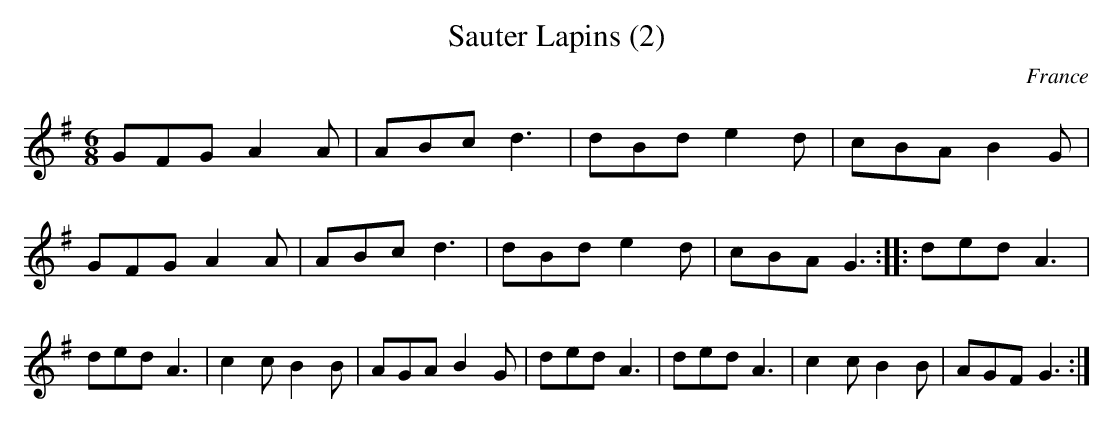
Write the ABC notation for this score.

X:1
T:Sauter Lapins (2)
O:France
M:6/8
K:G
GFG A2A | ABc d3 | dBd e2d | cBA B2G|\
GFG A2A | ABc d3 | dBd e2d | cBA G3 ::\
ded A3 | ded A3 | c2c B2B | AGA B2G | \
ded A3 | ded A3 | c2c B2B | AGF G3 :|
